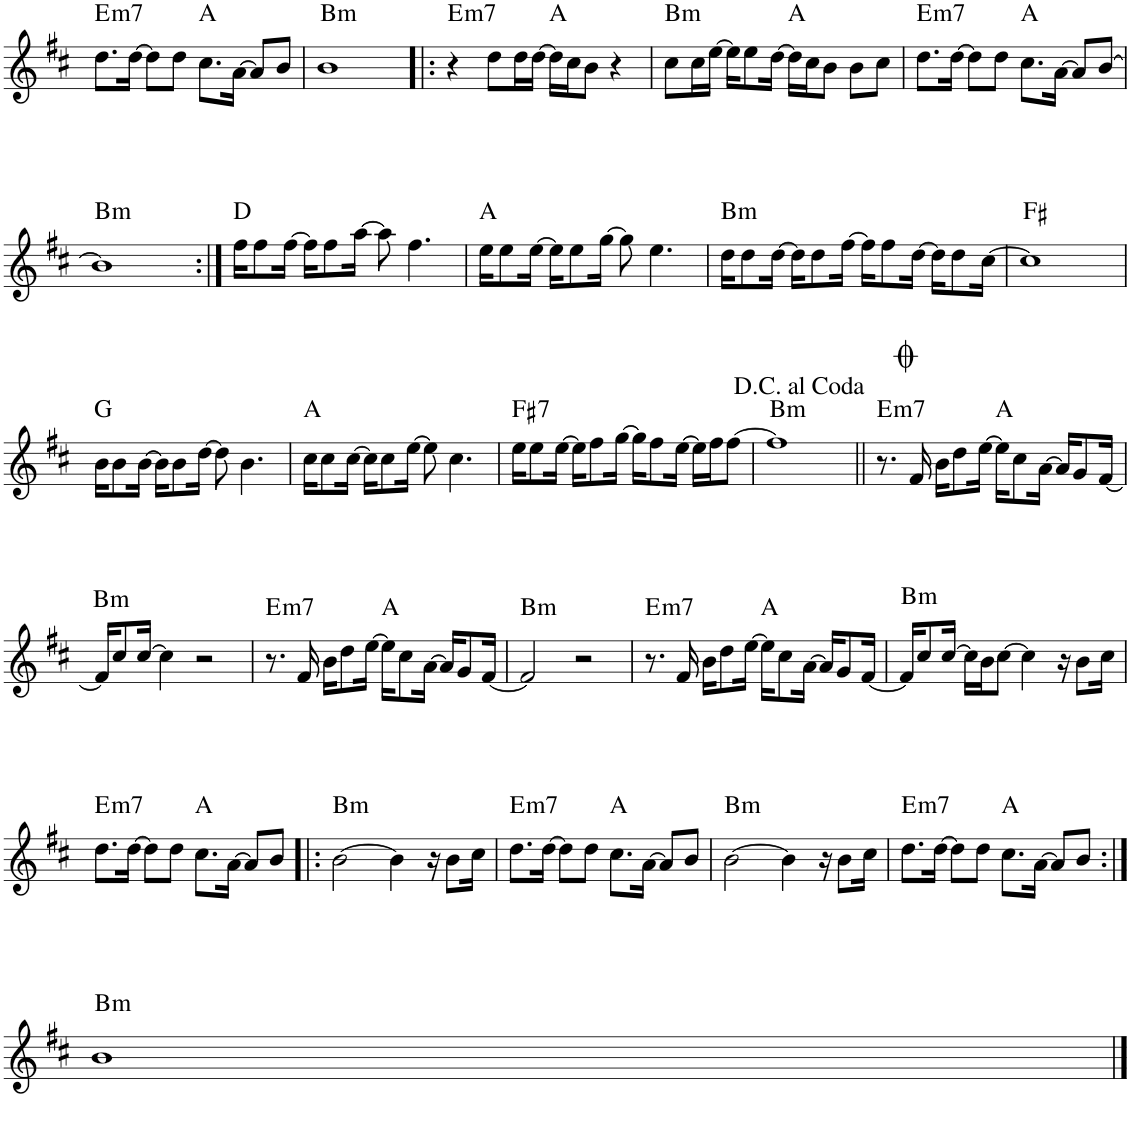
**kern	**harte
*part1	*part1
*staff1	*
*I"Piano	*
*I'Pno.	*
!!LO:PB:g=z
*clefG2	*
*k[f#c#]	*
*M4/4	*
=27	=27
!	!LO:H:kt=m7
8.dd\L	E:min7
[16dd\Jk	.
8dd\L]	.
8dd\J	.
8.cc#\L	A:maj
[16a\Jk	.
8a/L]	.
8b/J	.
=28	=28
!	!LO:H:kt=m
1b	B:min
=29!|:	=29!|:
!	!LO:H:kt=m7
4r	E:min7
8dd\L	.
16dd\L	.
[16dd\JJ	.
16dd\LL]	A:maj
16cc#\J	.
8b\J	.
4r	.
=30	=30
!	!LO:H:kt=m
8cc#\L	B:min
16cc#\L	.
[16ee\JJ	.
16ee\KL]	.
8ee\	.
[16dd\Jk	.
16dd\LL]	A:maj
16cc#\J	.
8b\J	.
8b\L	.
8cc#\J	.
=31	=31
!	!LO:H:kt=m7
8.dd\L	E:min7
[16dd\Jk	.
8dd\L]	.
8dd\J	.
8.cc#\L	A:maj
[16a\Jk	.
8a/L]	.
[8b/J	.
!!LO:LB:g=z
=32	=32
!	!LO:H:kt=m
1b]	B:min
=33:|!	=33:|!
16ff#\KL	D:maj
8ff#\	.
[16ff#\Jk	.
16ff#\KL]	.
8ff#\	.
[16aa\Jk	.
8aa\]	.
4.ff#\	.
=34	=34
16ee\KL	A:maj
8ee\	.
[16ee\Jk	.
16ee\KL]	.
8ee\	.
[16gg\Jk	.
8gg\]	.
4.ee\	.
=35	=35
!	!LO:H:kt=m
16dd\KL	B:min
8dd\	.
[16dd\Jk	.
16dd\KL]	.
8dd\	.
[16ff#\Jk	.
16ff#\KL]	.
8ff#\	.
[16dd\Jk	.
16dd\KL]	.
8dd\	.
[16cc#\Jk	.
=36	=36
1cc#]	F#:maj
!!LO:LB:g=z
=37	=37
16b\KL	G:maj
8b\	.
[16b\Jk	.
16b\KL]	.
8b\	.
[16dd\Jk	.
8dd\]	.
4.b\	.
=38	=38
16cc#\KL	A:maj
8cc#\	.
[16cc#\Jk	.
16cc#\KL]	.
8cc#\	.
[16ee\Jk	.
8ee\]	.
4.cc#\	.
=39	=39
!	!LO:H:kt=7
16ee\KL	F#:7
8ee\	.
[16ee\Jk	.
16ee\KL]	.
8ff#\	.
[16gg\Jk	.
16gg\KL]	.
8ff#\	.
[16ee\Jk	.
16ee\LL]	.
16ff#\J	.
[8ff#\J	.
=40	=40
!	!LO:H:kt=m
1ff#]	B:min
=41||	=41||
!	!LO:H:kt=m7
8.r	E:min7
16f#/	.
16b\KL	.
8dd\	.
[16ee\Jk	.
16ee\KL]	A:maj
8cc#\	.
[16a\Jk	.
16a/KL]	.
8g/	.
[16f#/Jk	.
!!LO:LB:g=z
=42	=42
!	!LO:H:kt=m
16f#/KL]	B:min
8cc#/	.
[16cc#/Jk	.
4cc#\]	.
2r	.
=43	=43
!	!LO:H:kt=m7
8.r	E:min7
16f#/	.
16b\KL	.
8dd\	.
[16ee\Jk	.
16ee\KL]	A:maj
8cc#\	.
[16a\Jk	.
16a/KL]	.
8g/	.
[16f#/Jk	.
=44	=44
!	!LO:H:kt=m
2f#/]	B:min
2r	.
=45	=45
!	!LO:H:kt=m7
8.r	E:min7
16f#/	.
16b\KL	.
8dd\	.
[16ee\Jk	.
16ee\KL]	A:maj
8cc#\	.
[16a\Jk	.
16a/KL]	.
8g/	.
[16f#/Jk	.
=46	=46
!	!LO:H:kt=m
16f#/KL]	B:min
8cc#/	.
[16cc#/Jk	.
16cc#\LL]	.
16b\J	.
[8cc#\J	.
4cc#\]	.
16r	.
8b\L	.
16cc#\Jk	.
!!LO:LB:g=z
=47	=47
!	!LO:H:kt=m7
8.dd\L	E:min7
[16dd\Jk	.
8dd\L]	.
8dd\J	.
8.cc#\L	A:maj
[16a\Jk	.
8a/L]	.
8b/J	.
=48!|:	=48!|:
!	!LO:H:kt=m
[2b\	B:min
4b\]	.
16r	.
8b\L	.
16cc#\Jk	.
=49	=49
!	!LO:H:kt=m7
8.dd\L	E:min7
[16dd\Jk	.
8dd\L]	.
8dd\J	.
8.cc#\L	A:maj
[16a\Jk	.
8a/L]	.
8b/J	.
=50	=50
!	!LO:H:kt=m
[2b\	B:min
4b\]	.
16r	.
8b\L	.
16cc#\Jk	.
=51	=51
!	!LO:H:kt=m7
8.dd\L	E:min7
[16dd\Jk	.
8dd\L]	.
8dd\J	.
8.cc#\L	A:maj
[16a\Jk	.
8a/L]	.
8b/J	.
!!LO:LB:g=z
=52:|!	=52:|!
!	!LO:H:kt=m
1b	B:min
==	==
*-	*-
